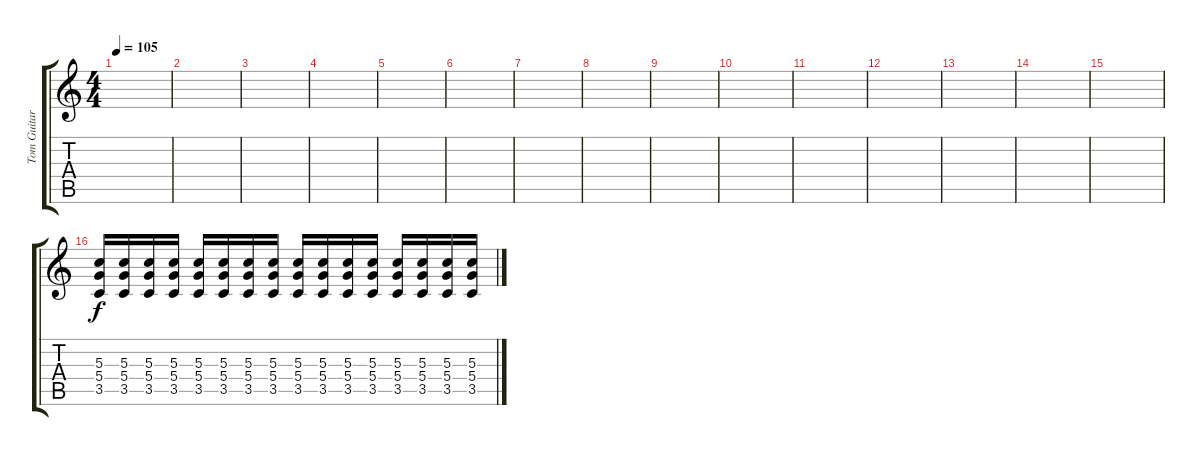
\track ("Tom Guitar 2" "Tom Guitar") {instrument distortionguitar}
\staff {score tabs}
\tuning (E4 B3 G3 D3 A2 E2) {hide}
\ts (4 4)
\tempo 105
\clef g2
\ks c
|
|
|
|
|
|
|
|
|
|
|
|
|
|
|
(5.3 5.4 3.5).16{instrument distortionguitar} (5.3 5.4 3.5).16 (5.3 5.4 3.5).16 (5.3 5.4 3.5).16 (5.3 5.4 3.5).16 (5.3 5.4 3.5).16 (5.3 5.4 3.5).16 (5.3 5.4 3.5).16 (5.3 5.4 3.5).16 (5.3 5.4 3.5).16 (5.3 5.4 3.5).16 (5.3 5.4 3.5).16 (5.3 5.4 3.5).16 (5.3 5.4 3.5).16 (5.3 5.4 3.5).16 (5.3 5.4 3.5).16
